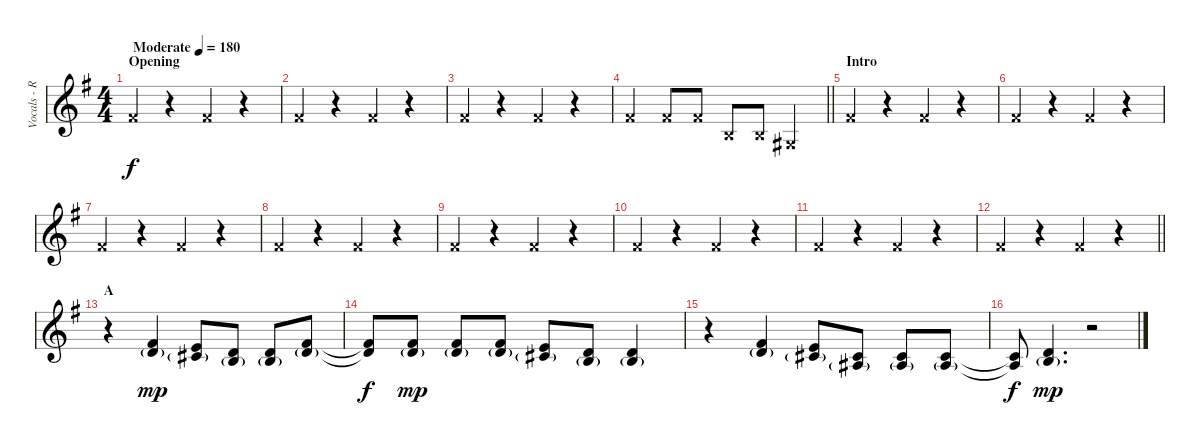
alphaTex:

\track ("Vocals - Ruki" "Vocals - R") {instrument lead6voice}
\staff {score}
\tuning (B3 Gb3 D3 A2 E2 B1) {hide}
\ts (4 4)
\section ("" "Opening")
\tempo (180 "Moderate")
\clef g2
\ks g
7.1{x}.4{dy f instrument lead6voice beam Up} r.4 7.1{x}.4{beam Up} r.4 |
7.1{x}.4{beam Up} r.4 7.1{x}.4{beam Up} r.4 |
7.1{x}.4{beam Up} r.4 7.1{x}.4{beam Up} r.4 |
\barLineRight lightlight
7.1{x}.4{beam Up} 7.1{x}.8{beam Up} 7.1{x}.8{beam Up} 0.1{x}.8{beam Up} 0.1{x}.8{beam Up} 2.2{x}.4{beam Up} |
\section ("" "Intro")
7.1{x}.4{beam Up} r.4 7.1{x}.4{beam Up} r.4 |
7.1{x}.4{beam Up} r.4 7.1{x}.4{beam Up} r.4 |
7.1{x}.4{beam Up} r.4 7.1{x}.4{beam Up} r.4 |
7.1{x}.4{beam Up} r.4 7.1{x}.4{beam Up} r.4 |
7.1{x}.4{beam Up} r.4 7.1{x}.4{beam Up} r.4 |
7.1{x}.4{beam Up} r.4 7.1{x}.4{beam Up} r.4 |
7.1{x}.4{beam Up} r.4 7.1{x}.4{beam Up} r.4 |
\barLineRight lightlight
7.1{x}.4{beam Up} r.4 7.1{x}.4{beam Up} r.4 |
\section ("" "A")
r.4 (7.1 8.2{g}).4{dy mp} (5.1 7.2{g}).8 (3.1 5.2{g}).8 (3.1 5.2{g}).8 (7.1 8.2{g}).8 |
(7.1{t} 8.2{t}).8{dy f} (7.1 8.2{g}).8{dy mp} (7.1 8.2{g}).8 (7.1 8.2{g}).8 (5.1 7.2{g}).8 (3.1 5.2{g}).8 (3.1 5.2{g}).4 |
r.4 (7.1 8.2{g}).4 (5.1 7.2{g}).8 (2.1 4.2{g}).8 (2.1 4.2{g}).8 (2.1 4.2{g}).8 |
(2.1{t} 4.2{t}).8{dy f} (3.1 5.2{g}).4{d dy mp} r.2
